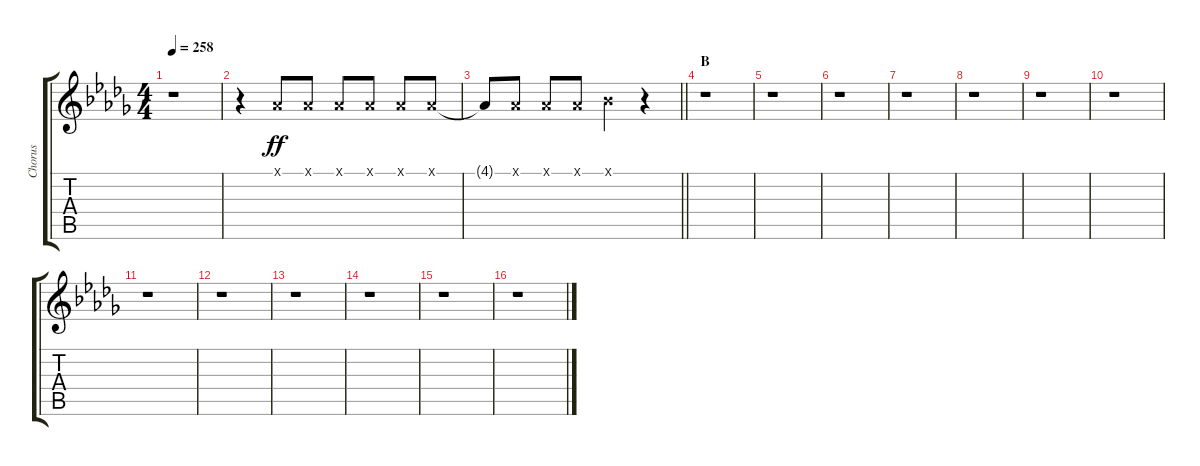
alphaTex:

\track ("Chorus" "Chorus") {instrument voiceoohs}
\staff {score tabs}
\tuning (E4 B3 G3 D3 A2 E2) {hide}
\ts (4 4)
\tempo 258
\clef g2
\ks db
r.1{dy ff} |
r.4 4.1{x}.8 4.1{x}.8 4.1{x}.8 4.1{x}.8 4.1{x}.8 4.1{x}.8 |
\barLineRight lightlight
4.1{t}.8 4.1{x}.8 4.1{x}.8 4.1{x}.8 6.1{x}.4 r.4 |
\section ("" "B")
r.1 |
r.1 |
r.1 |
r.1 |
r.1 |
r.1 |
r.1 |
r.1 |
r.1 |
r.1 |
r.1 |
r.1 |
r.1
